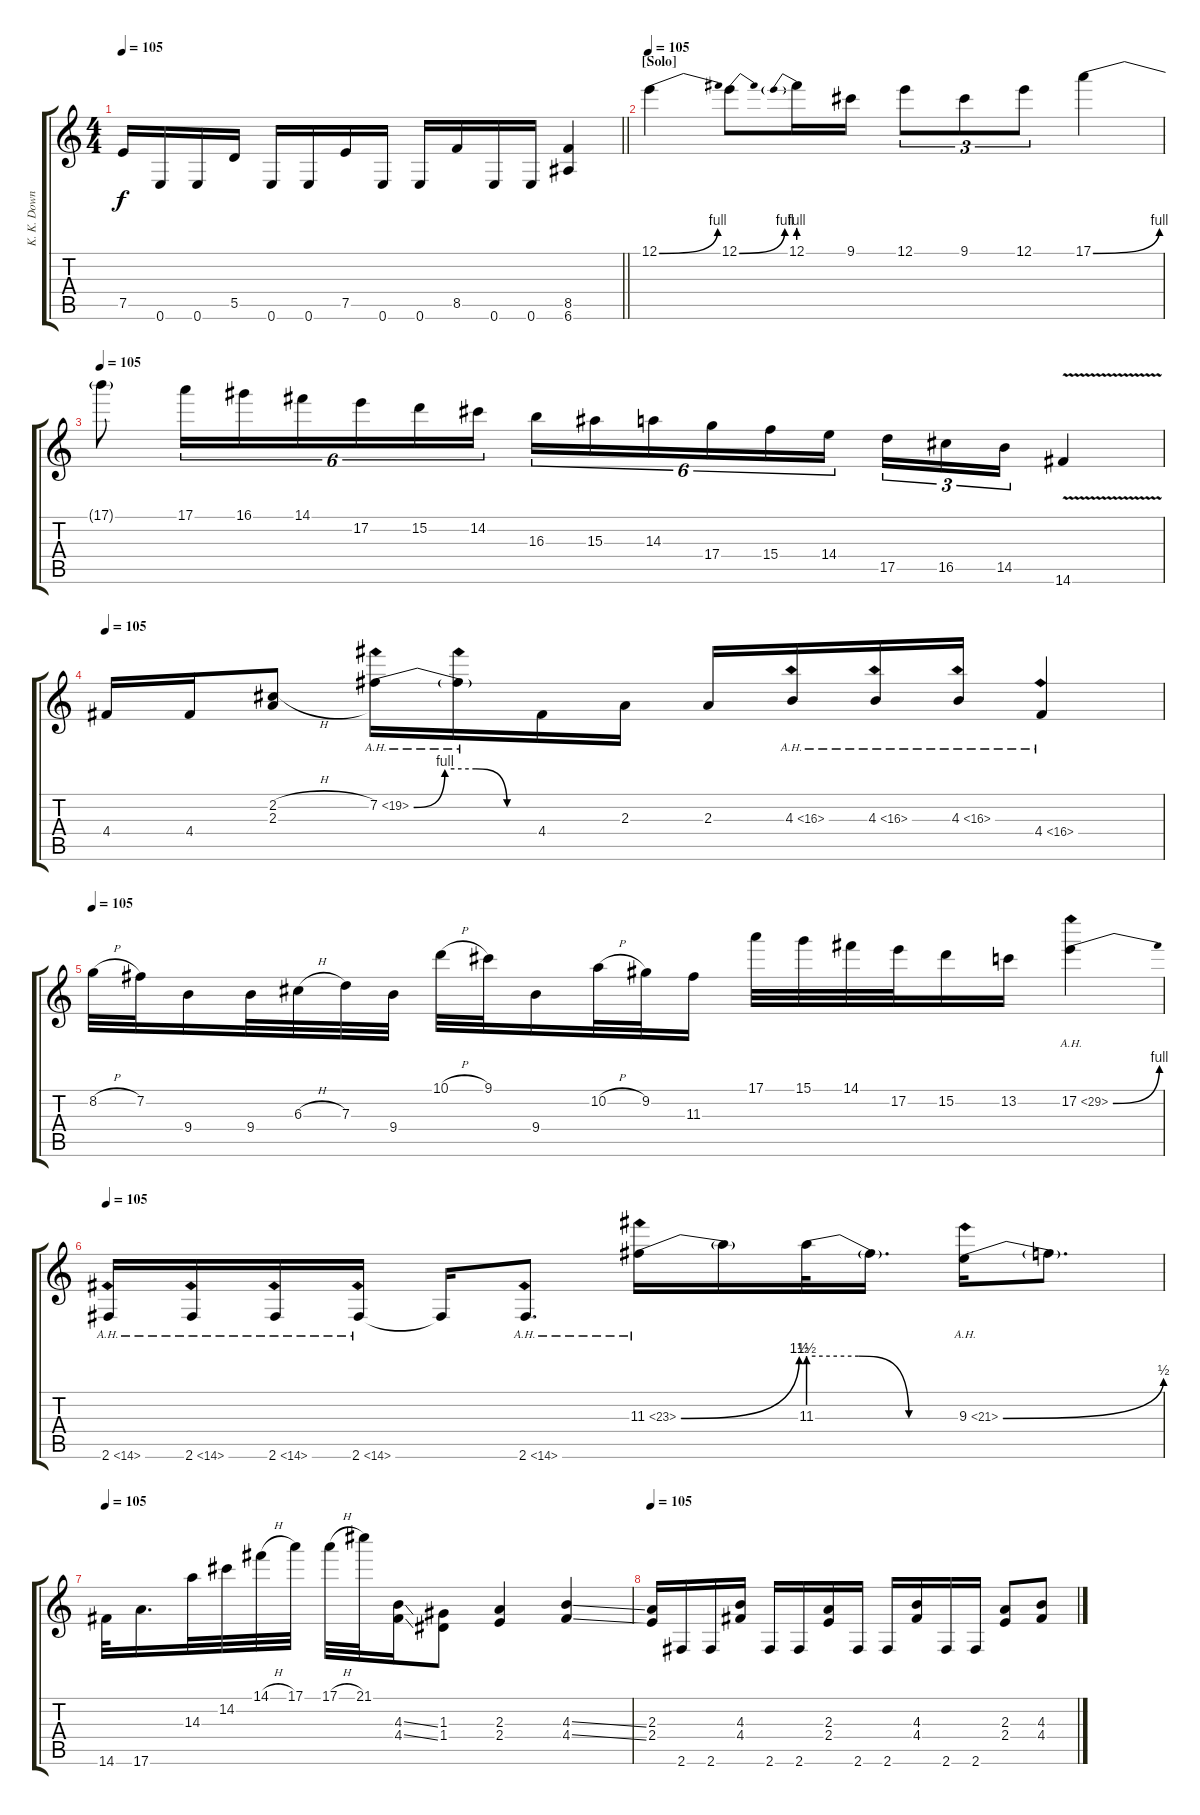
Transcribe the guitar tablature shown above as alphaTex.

\track ("K. K. Downing" "K. K. Down") {instrument distortionguitar}
\staff {score tabs}
\tuning (E4 B3 G3 D3 A2 E2) {hide}
\ts (4 4)
\tempo 105
\clef g2
\barLineRight lightlight
\ks c
7.5.16{dy f} 0.6.16 0.6.16 5.5.16 0.6.16 0.6.16 7.5.16 0.6.16 0.6.16 8.5.16 0.6.16 0.6.16 (8.5 6.6).4 |
\section ("" "[Solo]")
\tempo 105
12.1{be (bend 0 0 60 4)}.4 12.1{be (bend 0 0 60 4)}.8 12.1{be (prebend 0 4 60 4)}.16 9.1.16 12.1.8{tu (3 2)} 9.1.8{tu (3 2)} 12.1.8{tu (3 2)} 17.1{be (bend 0 0 60 4)}.4 |
\tempo 105
17.1{t}.8 17.1.16{tu (6 4)} 16.1.16{tu (6 4)} 14.1.16{tu (6 4)} 17.2.16{tu (6 4)} 15.2.16{tu (6 4)} 14.2.16{tu (6 4) beam splitsecondary} 16.3.16{tu (6 4)} 15.3.16{tu (6 4)} 14.3.16{tu (6 4)} 17.4.16{tu (6 4)} 15.4.16{tu (6 4)} 14.4.16{tu (6 4) beam splitsecondary} 17.5.16{tu (3 2)} 16.5.16{tu (3 2)} 14.5.16{tu (3 2)} 14.6{v}.4 |
\tempo 105
4.4.16 4.4.16 (2.2{h} 2.3).8 7.2{be (custom 0 0 15 4 30 4 45 0 60 0) ah 12}.16 7.2{ah 12 t}.16 4.4.16 2.3.16 2.3.16 4.3{ah 12}.16 4.3{ah 12}.16 4.3{ah 12}.16 4.4{ah 12}.4 |
\tempo 105
8.2{h}.32 7.2.32 9.4.16 9.4.32 6.3{h}.32 7.3.32 9.4.32 10.1{h}.32 9.1.32 9.4.16 10.2{h}.32 9.2.32 11.3.16 17.1.32 15.1.32 14.1.32 17.2.32 15.2.16 13.2.16 17.2{be (bend 0 0 60 4) ah 12}.4 |
\tempo 105
2.6{ah 12}.16 2.6{ah 12}.16 2.6{ah 12}.16 2.6{ah 12}.16 2.6{t}.16 2.6{ah 12}.8{d} 11.3{be (bend 0 0 60 6) ah 12}.16 11.3{t}.16 11.3{be (custom 0 6 20 6 40 0 60 0)}.32 11.3{t}.16{d} 9.3{be (bend 0 0 60 2) ah 12}.16 9.3{t}.8{d} |
\tempo 105
14.6.32 17.6.16{d} 14.3.32 14.2.32 14.1{h}.32 17.1.32 17.1{h}.32 21.1.32 (4.3{ss} 4.4{ss}).16 (1.3 1.4).8 (2.3 2.4).4 (4.3{ss} 4.4{ss}).4 |
\tempo 105
(2.3 2.4).16 2.6.16 2.6.16 (4.3 4.4).16 2.6.16 2.6.16 (2.3 2.4).16 2.6.16 2.6.16 (4.3 4.4).16 2.6.16 2.6.16 (2.3 2.4).8 (4.3 4.4).8
